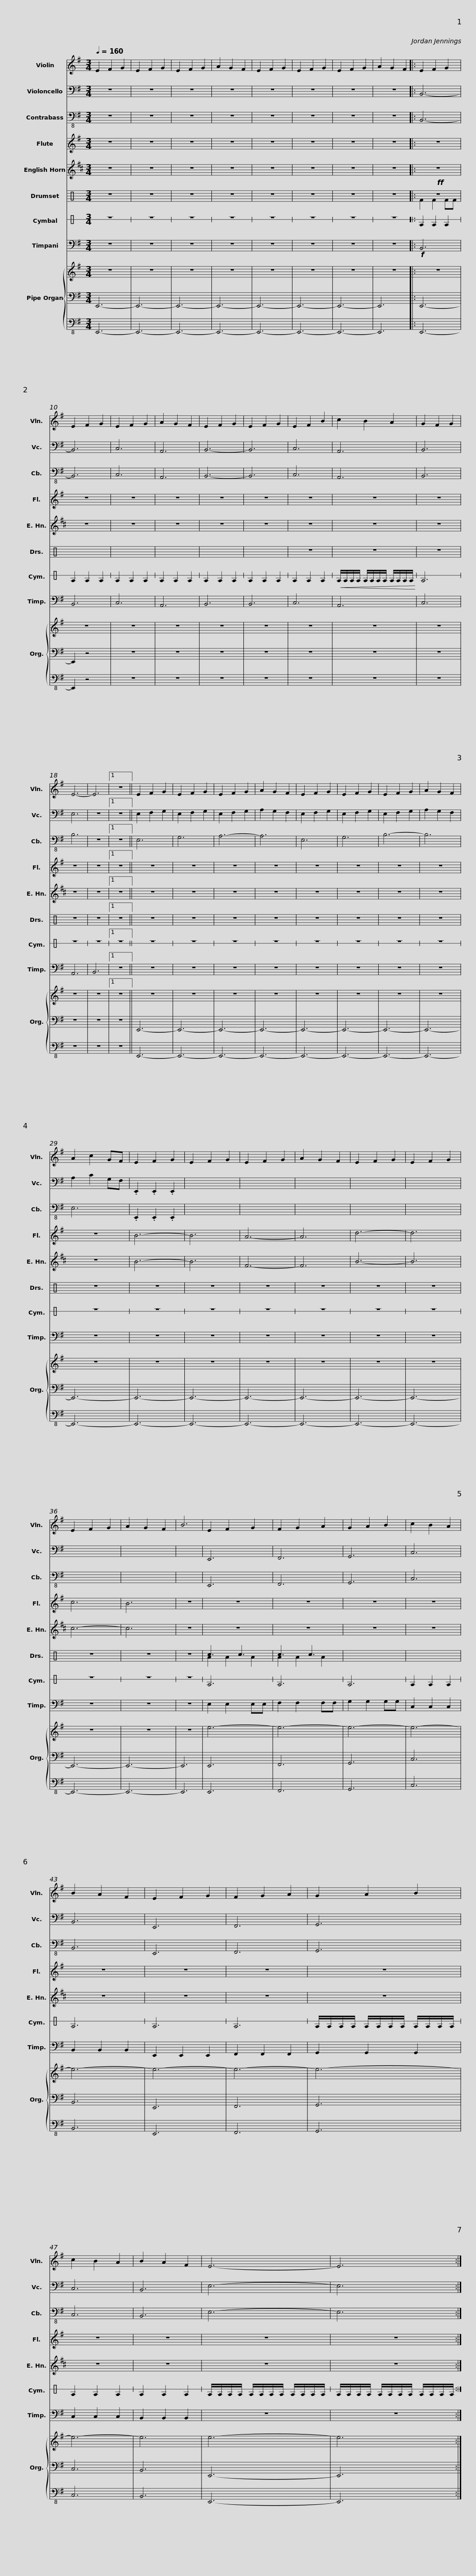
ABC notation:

X:1
%%score 1 2 3 4 5 ( 6 7 ) 8 9 { 10 | 11 | 12 }
L:1/8
Q:1/4=160
M:3/4
I:linebreak $
K:G
V:1 treble
V:2 bass
V:3 bass-8
V:4 treble
V:5 treble transpose=-7
V:6 perc
K:none
V:7 perc
K:none
V:8 perc stafflines=1
K:none
V:9 bass
V:10 treble
V:11 bass
V:12 bass-8
V:1
 E2 F2 G2 | E2 F2 G2 | E2 F2 G2 | A2 G2 F2 | E2 F2 G2 | %5
 E2 F2 G2 | E2 F2 G2 | A2 G2 F2 |: E2 F2 G2 | E2 F2 G2 |$ %10
 E2 F2 G2 | A2 G2 F2 | E2 F2 G2 | E2 F2 G2 | E2 F2 B2 | %15
 c2 B2 A2 | G2 F2 G2 | E6- | E6 |1 z6 ||$ %20
 E2 F2 G2 | E2 F2 G2 | E2 F2 G2 | A2 G2 F2 | E2 F2 G2 | %25
 E2 F2 G2 | E2 F2 G2 | A2 G2 F2 | A2 c2 GF | E2 F2 G2 | %30
 E2 F2 G2 |$ E2 F2 G2 | A2 G2 F2 | E2 F2 G2 | E2 F2 G2 | %35
 E2 F2 G2 | A2 G2 F2 | B6 | E2 F2 G2 | F2 G2 A2 | %40
 G2 A2 B2 |$ c2 B2 A2 | B2 A2 F2 | E2 F2 G2 | F2 G2 A2 | %45
 G2 A2 B2 | c2 B2 A2 | B2 A2 F2 |$ E6- | E6 :| %50
V:2
 z6 | z6 | z6 | z6 | z6 | %5
 z6 | z6 | z6 |: B,,6- | B,,6 |$ %10
 C,6 | A,,6 | B,,6- | B,,6 | C,6 | %15
 A,,6 | B,,6 | E,6 | z6 |1 z6 ||$ %20
 E,2 F,2 G,2 | E,2 F,2 G,2 | E,2 F,2 G,2 | A,2 G,2 F,2 | E,2 F,2 G,2 | %25
 E,2 F,2 G,2 | E,2 F,2 G,2 | A,2 G,2 F,2 | A,2 C2 G,F, | .E,,2 .E,,2 .E,,2 | %30
 x6 |$ x6 | x6 | x6 | x6 | %35
 x6 | x6 | x6 | E,,6 | F,,6 | %40
 G,,6 |$ C,6 | B,,6 | E,,6 | F,,6 | %45
 G,,6 | C,6 | B,,6 |$ E,6- | E,6 :| %50
V:3
 z6 | z6 | z6 | z6 | z6 | %5
 z6 | z6 | z6 |: B,,6- | B,,6 |$ %10
 C,6 | A,,6 | B,,6- | B,,6 | C,6 | %15
 A,,6 | B,,6 | B,6 | z6 |1 z6 ||$ %20
 E,6 | G,6 | A,6- | A,6 | E,6 | %25
 G,6 | B,6- | B,6 | E,6 | .E,,2 .E,,2 .E,,2 | %30
 x6 |$ x6 | x6 | x6 | x6 | %35
 x6 | x6 | x6 | E,,6 | F,,6 | %40
 G,,6 |$ C,6 | B,,6 | E,,6 | F,,6 | %45
 G,,6 | C,6 | B,,6 |$ E,6- | E,6 :| %50
V:4
 z6 | z6 | z6 | z6 | z6 | %5
 z6 | z6 | z6 |: z6 | z6 |$ %10
 z6 | z6 | z6 | z6 | z6 | %15
 z6 | z6 | z6 | z6 |1 z6 ||$ %20
 z6 | z6 | z6 | z6 | z6 | %25
 z6 | z6 | z6 | z6 | B6- | %30
 B6 |$ A6- | A6 | d6- | d6 | %35
 c6 | B6 | z6 | z6 | z6 | %40
 z6 |$ z6 | z6 | z6 | z6 | %45
 z6 | z6 | z6 |$ z6 | z6 :| %50
V:5
[K:D] z6 | z6 | z6 | z6 | z6 | %5
 z6 | z6 | z6 |: z6 | z6 |$ %10
 z6 | z6 | z6 | z6 | z6 | %15
 z6 | z6 | z6 | z6 |1 z6 ||$ %20
 z6 | z6 | z6 | z6 | z6 | %25
 z6 | z6 | z6 | z6 | B6- | %30
 B6 |$ F6- | F6 | B6- | B6 | %35
 c6- | c6 | z6 | z6 | z6 | %40
 z6 |$ z6 | z6 | z6 | z6 | %45
 z6 | z6 | z6 |$ z6 | z6 :| %50
V:6
[K:C] z6 | z6 | z6 | z6 | z6 | %5
 z6 | z6 | z6 |:!ff! z6 | x6 |$ %10
 x6 | x6 | x6 | x6 | z6 | %15
 z6 | z6 | z6 | z6 |1 z6 ||$ %20
 z6 | z6 | z6 | z6 | z6 | %25
 z6 | z6 | z6 | z6 | z6 | %30
 z6 |$ z6 | z6 | z6 | z6 | %35
 z6 | z6 | z6 | c3 c3 | c3 c3 | %40
 x6 |$ x6 | x6 | x6 | x6 | %45
 x6 | x6 | x6 |$ x6 | x6 :| %50
V:7
[K:C] x6 | x6 | x6 | x6 | x6 | %5
 x6 | x6 | x6 |: F2 F2 FF | x6 |$ %10
 x6 | x6 | x6 | x6 | x6 | %15
 x6 | x6 | x6 | x6 |1 x6 ||$ %20
 x6 | x6 | x6 | x6 | x6 | %25
 x6 | x6 | x6 | x6 | x6 | %30
 x6 |$ x6 | x6 | x6 | x6 | %35
 x6 | x6 | x6 | A2 A2 A2 | A2 A2 A2 | %40
 x6 |$ x6 | x6 | x6 | x6 | %45
 x6 | x6 | x6 |$ x6 | x6 :| %50
V:8
[K:C] z6 | z6 | z6 | z6 | z6 | %5
 z6 | z6 | z6 |: E2 E2 E2 | E2 E2 E2 |$ %10
 E2 E2 E2 | E2 E2 E2 | E2 E2 E2 | E2 E2 E2 | E2 E2 E2 | %15
!<(! E/E/E/E/ E/E/E/E/ E/E/E/E/!<)! | E6 | z6 | z6 |1 z6 ||$ %20
 z6 | z6 | z6 | z6 | z6 | %25
 z6 | z6 | z6 | z6 | z6 | %30
 z6 |$ z6 | z6 | z6 | z6 | %35
 z6 | z6 | z6 | E6 | E6 | %40
 E6 |$ E2 E2 E2 | E6 | E6 | E6 | %45
 E/E/E/E/ E/E/E/E/ E/E/E/E/ | E2 E2 E2 | E2 E2 E2 |$ E/E/E/E/ E/E/E/E/ E/E/E/E/ | E/E/E/E/ E/E/E/E/ E/E/E/E/ :| %50
V:9
 z6 | z6 | z6 | z6 | z6 | %5
 z6 | z6 | z6 |:!f! B,,6 | B,,6 |$ %10
 C,6 | A,,6 | B,,6 | B,,6 | C,6 | %15
 A,,6 | C,6 | A,,6 | B,,6 |1 z6 ||$ %20
 z6 | z6 | z6 | z6 | z6 | %25
 z6 | z6 | z6 | z6 | z6 | %30
 z6 |$ z6 | z6 | z6 | z6 | %35
 z6 | z6 | z6 | E,2 E,2 E,E, | F,2 F,2 F,F, | %40
 G,2 G,2 G,G, |$ C,2 C,2 C,2 | B,,2 B,,2 B,,2 | E,,2 E,,2 E,,2 | F,,2 F,,2 F,,2 | %45
 G,,2 G,,2 G,,2 | C,2 C,2 C,2 | B,,2 B,,2 B,,2 |$ z6 | z6 :| %50
V:10
 z6 | z6 | z6 | z6 | z6 | %5
 z6 | z6 | z6 |: z6 | z6 |$ %10
 z6 | z6 | z6 | z6 | z6 | %15
 z6 | z6 | z6 | z6 |1 z6 ||$ %20
 z6 | z6 | z6 | z6 | z6 | %25
 z6 | z6 | z6 | z6 | z6 | %30
 z6 |$ z6 | z6 | z6 | z6 | %35
 z6 | z6 | z6 | e6- | e6- | %40
 e6- |$ e6- | e6- | e6- | e6- | %45
 e6- | e6- | e6 |$ e6- | e6 :| %50
V:11
 E,,6- | E,,6- | E,,6- | E,,6- | E,,6- | %5
 E,,6- | E,,6- | E,,6 |: E,,6- | E,,2 z4 |$ %10
 z6 | z6 | z6 | z6 | z6 | %15
 z6 | z6 | z6 | z6 |1 z6 ||$ %20
 E,,6- | E,,6- | E,,6- | E,,6- | E,,6- | %25
 E,,6- | E,,6- | E,,6- | E,,6- | E,,6- | %30
 E,,6- |$ E,,6- | E,,6- | E,,6- | E,,6- | %35
 E,,6- | E,,6- | E,,6 | E,,6 | F,,6 | %40
 G,,6 |$ C,6 | B,,6 | E,,6 | F,,6 | %45
 G,,6 | C,6 | B,,6 |$ E,,6- | E,,6 :| %50
V:12
 E,,6- | E,,6- | E,,6- | E,,6- | E,,6- | %5
 E,,6- | E,,6- | E,,6 |: E,,6- | E,,2 z4 |$ %10
 z6 | z6 | z6 | z6 | z6 | %15
 z6 | z6 | z6 | z6 |1 z6 ||$ %20
 E,,6- | E,,6- | E,,6- | E,,6- | E,,6- | %25
 E,,6- | E,,6- | E,,6- | E,,6- | E,,6- | %30
 E,,6- |$ E,,6- | E,,6- | E,,6- | E,,6- | %35
 E,,6- | E,,6- | E,,6 | E,,6 | F,,6 | %40
 G,,6 |$ C,6 | B,,6 | E,,6 | F,,6 | %45
 G,,6 | C,6 | B,,6 |$ E,,6- | E,,6 :| %50
